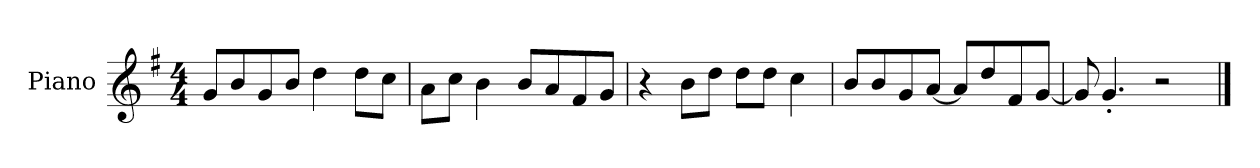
**kern
*part1
*staff1
*I"Piano
*I'P-no
*clefG2
*k[f#]
*M4/4
*MM90
=1
8g/L
8b/
8g/
8b/J
4dd\
8dd\L
8cc\J
=2
8a\L
8cc\J
4b\
8b/L
8a/
8f#/
8g/J
=3
4r
8b\L
8dd\J
8dd\L
8dd\J
4cc\
=4
8b/L
8b/
8g/
[8a/J
8a/L]
8dd/
8f#/
[8g/J
=5
8g/]
4.g'/
2r
==
*-
